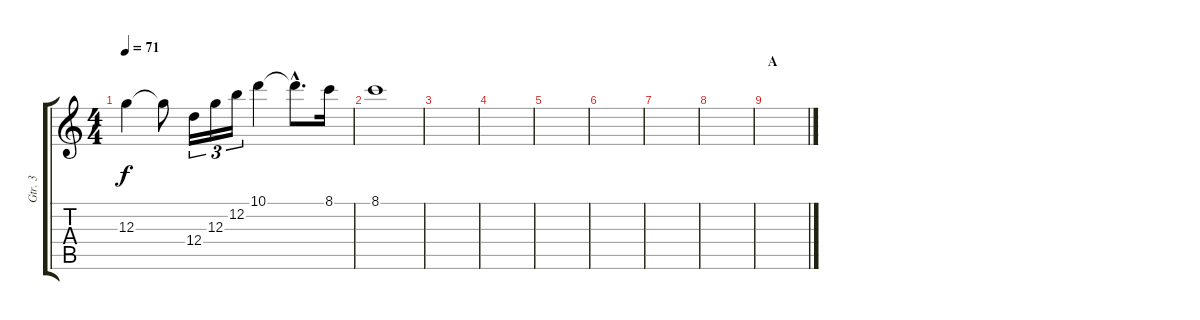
\track ("Gtr. 3" "Gtr. 3") {instrument distortionguitar}
\staff {score tabs}
\tuning (E4 B3 G3 D3 A2 E2) {hide}
\ts (4 4)
\tempo 71
\clef g2
\ks c
12.3.4{dy f} 12.3{t}.8 12.4.16{tu (3 2)} 12.3.16{tu (3 2)} 12.2.16{tu (3 2)} 10.1.4 10.1{hac t}.8{d} 8.1.16 |
8.1.1 |
|
|
|
|
|
|
\section ("" "A")
